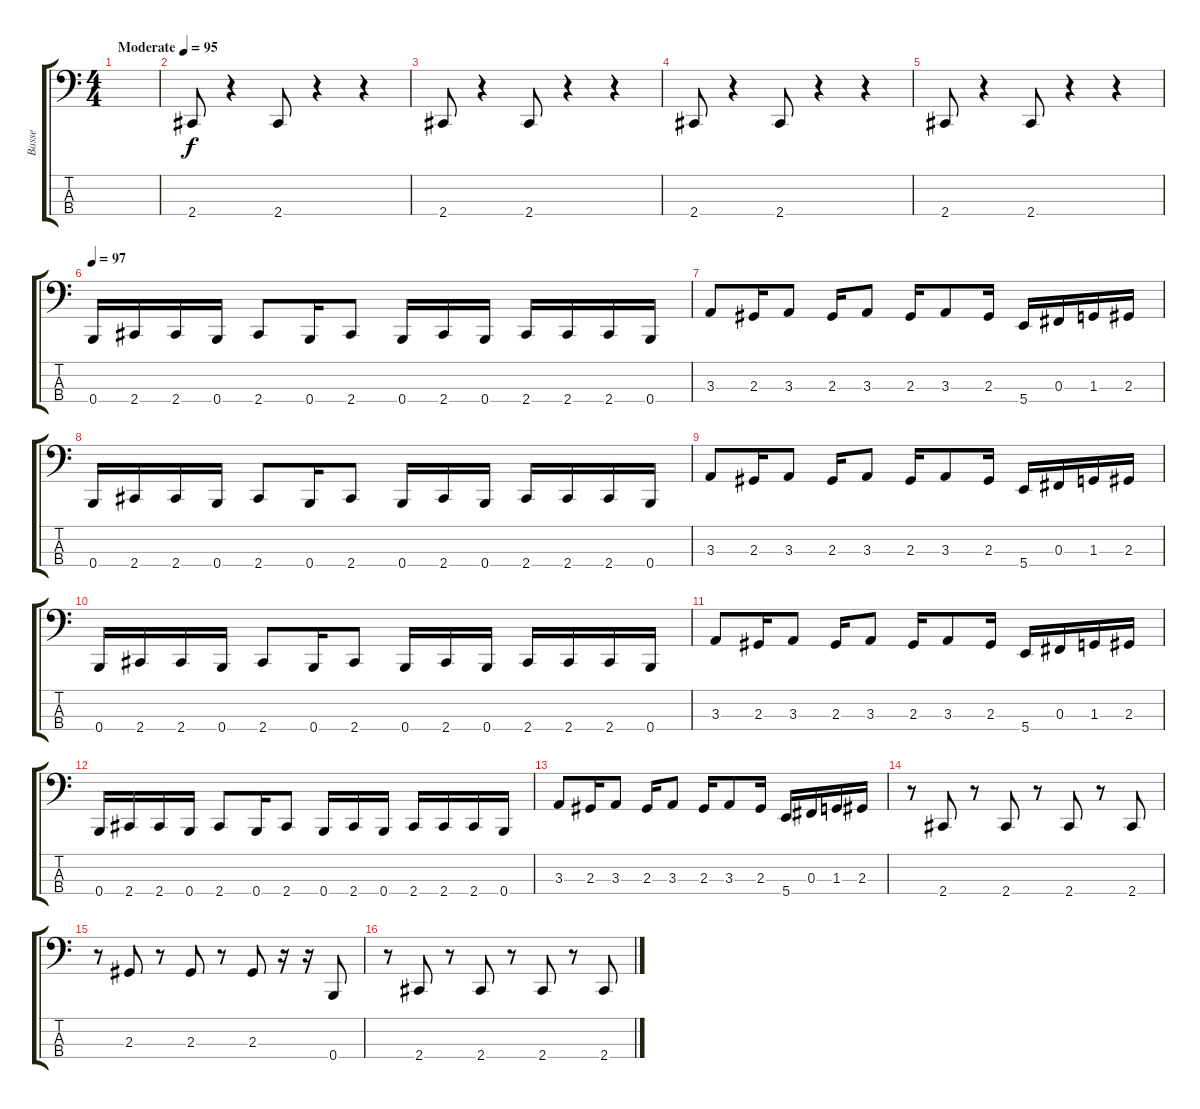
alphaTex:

\track ("Basse" "Basse") {instrument electricbasspick}
\staff {score tabs}
\tuning (E2 B1 Gb1 B0) {hide}
\ts (4 4)
\tempo (95 "Moderate")
\clef f4
\ks c
|
2.4.8 r.4 2.4.8 r.4 r.4 |
2.4.8 r.4 2.4.8 r.4 r.4 |
2.4.8 r.4 2.4.8 r.4 r.4 |
2.4.8 r.4 2.4.8 r.4 r.4 |
\tempo 97
0.4.16 2.4.16 2.4.16 0.4.16 2.4.8 0.4.16 2.4.8 0.4.16 2.4.16 0.4.16 2.4.16 2.4.16 2.4.16 0.4.16 |
3.3.8 2.3.16 3.3.8 2.3.16 3.3.8 2.3.16 3.3.8 2.3.16 5.4.16 0.3.16 1.3.16 2.3.16 |
0.4.16 2.4.16 2.4.16 0.4.16 2.4.8 0.4.16 2.4.8 0.4.16 2.4.16 0.4.16 2.4.16 2.4.16 2.4.16 0.4.16 |
3.3.8 2.3.16 3.3.8 2.3.16 3.3.8 2.3.16 3.3.8 2.3.16 5.4.16 0.3.16 1.3.16 2.3.16 |
0.4.16 2.4.16 2.4.16 0.4.16 2.4.8 0.4.16 2.4.8 0.4.16 2.4.16 0.4.16 2.4.16 2.4.16 2.4.16 0.4.16 |
3.3.8 2.3.16 3.3.8 2.3.16 3.3.8 2.3.16 3.3.8 2.3.16 5.4.16 0.3.16 1.3.16 2.3.16 |
0.4.16 2.4.16 2.4.16 0.4.16 2.4.8 0.4.16 2.4.8 0.4.16 2.4.16 0.4.16 2.4.16 2.4.16 2.4.16 0.4.16 |
3.3.8 2.3.16 3.3.8 2.3.16 3.3.8 2.3.16 3.3.8 2.3.16 5.4.16 0.3.16 1.3.16 2.3.16 |
r.8 2.4.8 r.8 2.4.8 r.8 2.4.8 r.8 2.4.8 |
r.8 2.3.8 r.8 2.3.8 r.8 2.3.8 r.16 r.16 0.4.8 |
r.8 2.4.8 r.8 2.4.8 r.8 2.4.8 r.8 2.4.8
